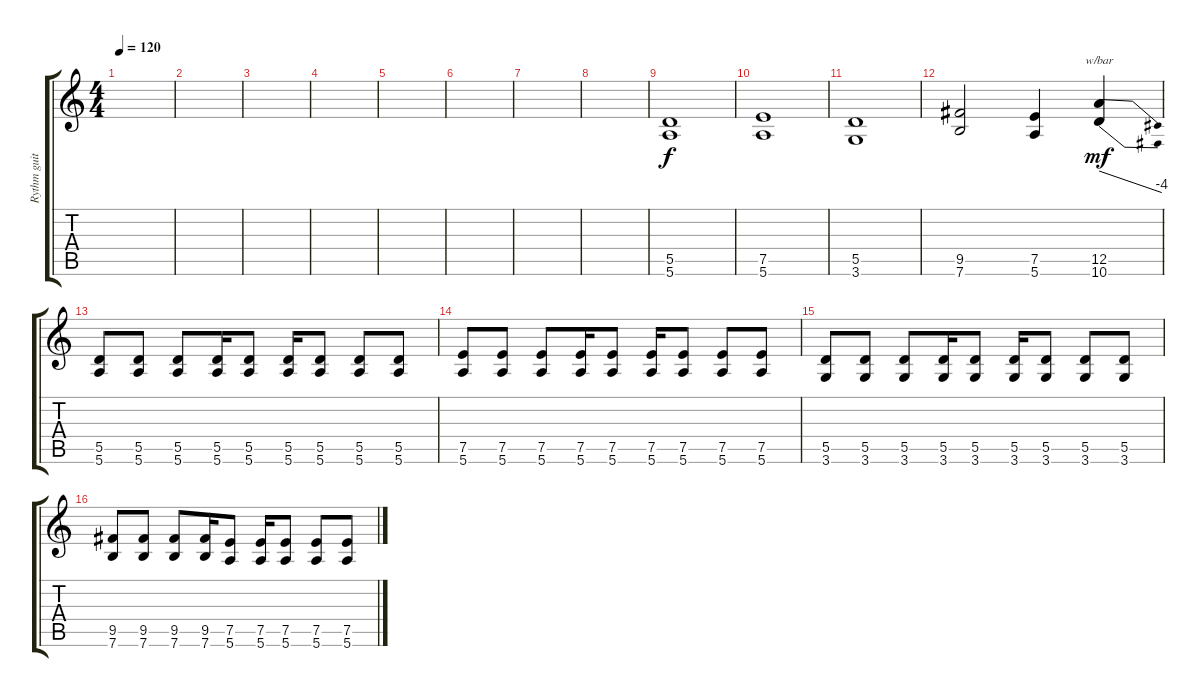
\track ("Rythm guitar" "Rythm guit") {instrument overdrivenguitar}
\staff {score tabs}
\tuning (E4 B3 G3 D3 A2 E2) {hide}
\ts (4 4)
\tempo 120
\clef g2
\ks c
|
|
|
|
|
|
|
|
(5.5 5.6).1{dy f} |
(7.5 5.6).1 |
(5.5 3.6).1 |
(9.5 7.6).2 (7.5 5.6).4 (12.5 10.6).4{tbe (dive default 0 0 60 -16) dy mf} |
(5.5 5.6).8 (5.5 5.6).8 (5.5 5.6).8 (5.5 5.6).16 (5.5 5.6).8 (5.5 5.6).16 (5.5 5.6).8 (5.5 5.6).8 (5.5 5.6).8 |
(7.5 5.6).8 (7.5 5.6).8 (7.5 5.6).8 (7.5 5.6).16 (7.5 5.6).8 (7.5 5.6).16 (7.5 5.6).8 (7.5 5.6).8 (7.5 5.6).8 |
(5.5 3.6).8 (5.5 3.6).8 (5.5 3.6).8 (5.5 3.6).16 (5.5 3.6).8 (5.5 3.6).16 (5.5 3.6).8 (5.5 3.6).8 (5.5 3.6).8 |
(9.5 7.6).8 (9.5 7.6).8 (9.5 7.6).8 (9.5 7.6).16 (7.5 5.6).8 (7.5 5.6).16 (7.5 5.6).8 (7.5 5.6).8 (7.5 5.6).8
